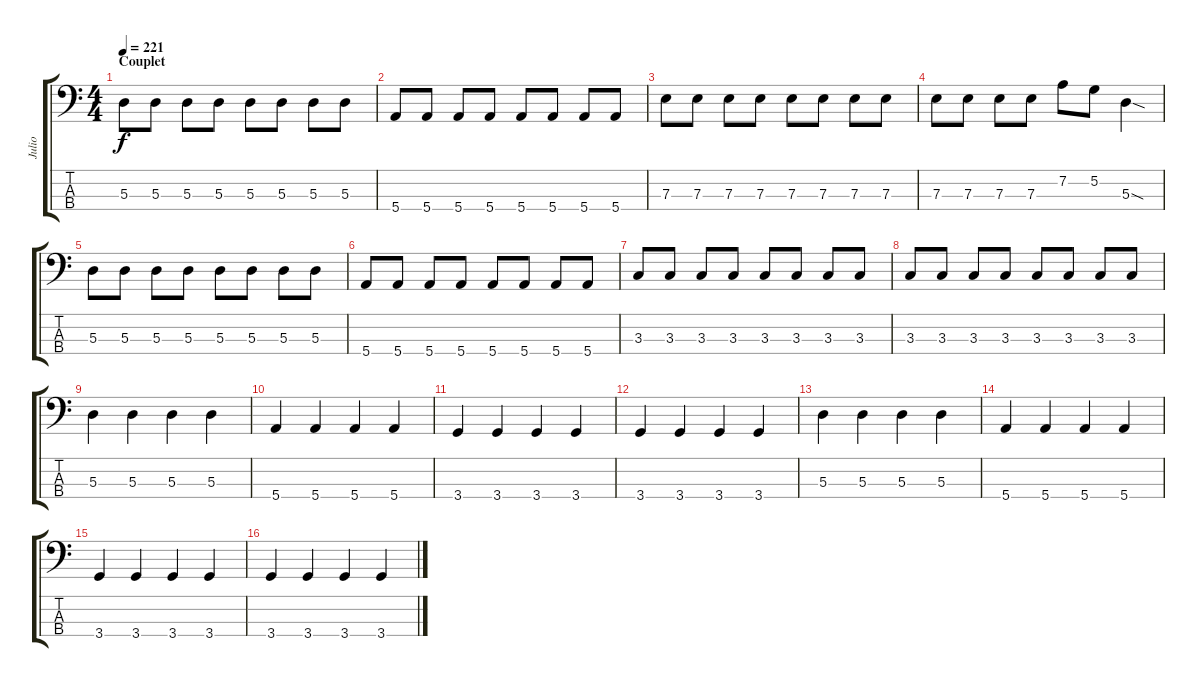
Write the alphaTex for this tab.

\track ("Julio" "Julio") {instrument electricbassfinger}
\staff {score tabs}
\tuning (G2 D2 A1 E1) {hide}
\ts (4 4)
\section ("" "Couplet")
\tempo 221
\clef f4
\ks c
5.3.8{dy f} 5.3.8 5.3.8 5.3.8 5.3.8 5.3.8 5.3.8 5.3.8 |
5.4.8 5.4.8 5.4.8 5.4.8 5.4.8 5.4.8 5.4.8 5.4.8 |
7.3.8 7.3.8 7.3.8 7.3.8 7.3.8 7.3.8 7.3.8 7.3.8 |
7.3.8 7.3.8 7.3.8 7.3.8 7.2.8 5.2.8 5.3{sod}.4 |
5.3.8 5.3.8 5.3.8 5.3.8 5.3.8 5.3.8 5.3.8 5.3.8 |
5.4.8 5.4.8 5.4.8 5.4.8 5.4.8 5.4.8 5.4.8 5.4.8 |
3.3.8 3.3.8 3.3.8 3.3.8 3.3.8 3.3.8 3.3.8 3.3.8 |
3.3.8 3.3.8 3.3.8 3.3.8 3.3.8 3.3.8 3.3.8 3.3.8 |
5.3.4 5.3.4 5.3.4 5.3.4 |
5.4.4 5.4.4 5.4.4 5.4.4 |
3.4.4 3.4.4 3.4.4 3.4.4 |
3.4.4 3.4.4 3.4.4 3.4.4 |
5.3.4 5.3.4 5.3.4 5.3.4 |
5.4.4 5.4.4 5.4.4 5.4.4 |
3.4.4 3.4.4 3.4.4 3.4.4 |
3.4.4 3.4.4 3.4.4 3.4.4
